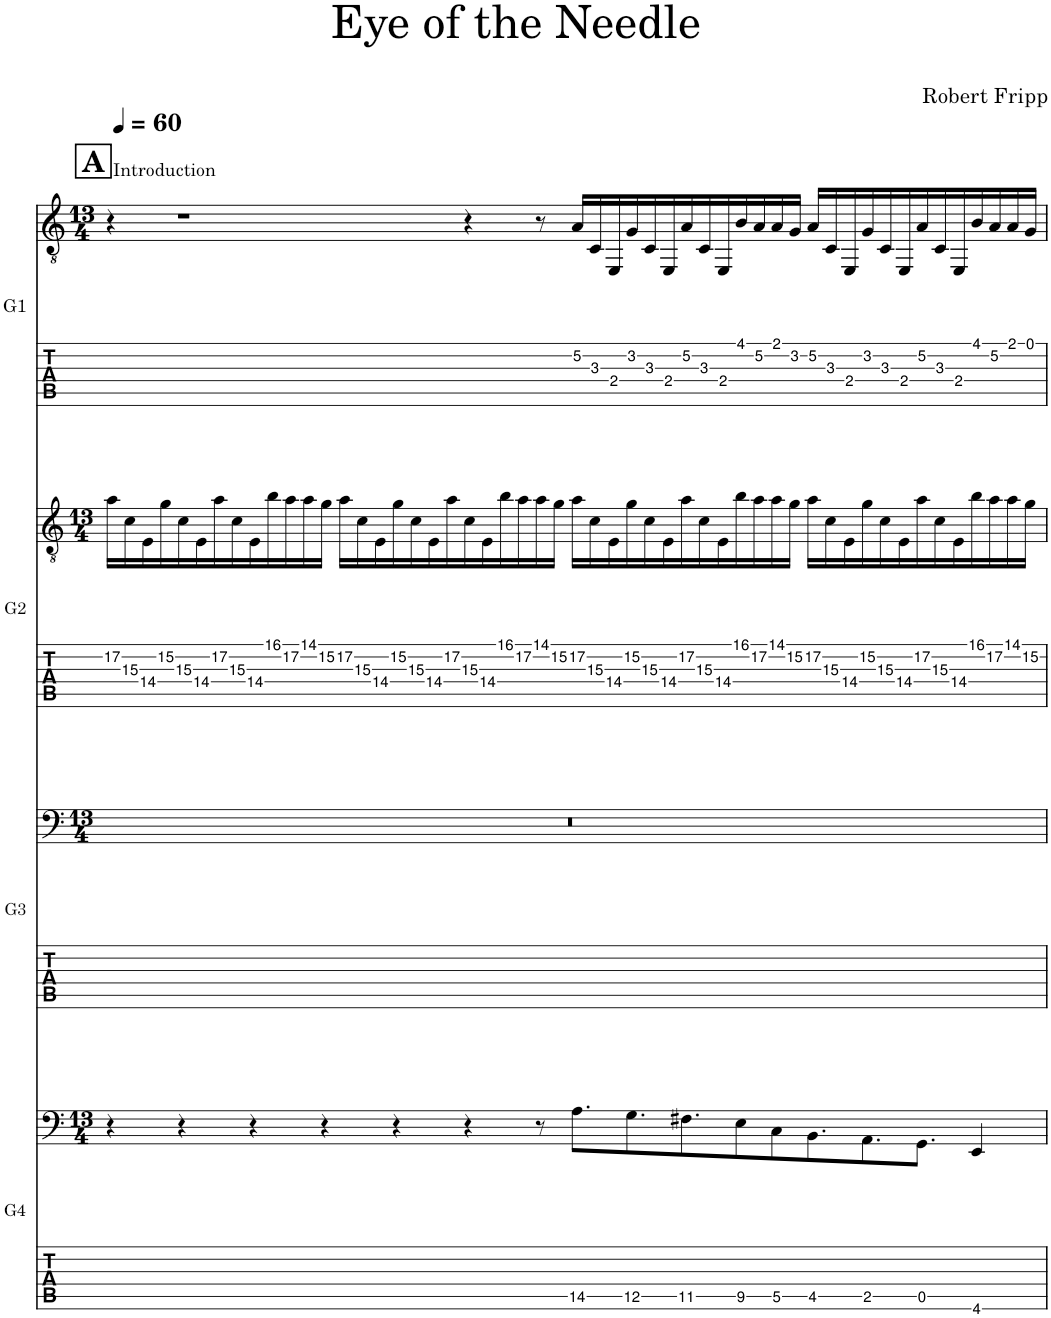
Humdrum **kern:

**kern	**kern	**kern	**kern	**kern	**kern	**kern	**kern
*part4	*part4	*part3	*part3	*part2	*part2	*part1	*part1
*staff8	*staff7	*staff6	*staff5	*staff4	*staff3	*staff2	*staff1
*I"G4	*	*I"G3	*	*I"G2	*	*I"G1	*
*I'G4	*	*I'G3	*	*I'G2	*	*I'G1.	*
*stria6	*stria5	*stria6	*stria5	*stria6	*stria5	*stria6	*stria5
*	*clefF4	*	*clefF4	*	*clefGv2	*	*clefGv2
*	*	*	*	*Trd-7c-12	*Trd-7c-12	*Trd-7c-12	*Trd-7c-12
*k[]	*k[]	*k[]	*k[]	*k[]	*k[]	*k[]	*k[]
*M13/4	*M13/4	*M13/4	*M13/4	*M13/4	*M13/4	*M13/4	*M13/4
*MM60	*MM60	*MM60	*MM60	*MM60	*MM60	*MM60	*MM60
!!LO:REH:place=s1:a:B:cj:fs=14:t=A
=1	=1	=1	=1	=1	=1	=1	=1
!	!	!	!	!	!	!	!LO:TX:a:t=Introduction
4r	4r	4%13r	4%13r	16aLL	16a\LL	4r	4r
.	.	.	.	16c	16c\	.	.
.	.	.	.	16E	16E\	.	.
.	.	.	.	16g	16g\	.	.
4r	4r	.	.	16c	16c\	1r	1r
.	.	.	.	16E	16E\	.	.
.	.	.	.	16a	16a\	.	.
.	.	.	.	16c	16c\	.	.
4r	4r	.	.	16E	16E\	.	.
.	.	.	.	16b	16b\	.	.
.	.	.	.	16a	16a\	.	.
.	.	.	.	16a	16a\	.	.
4r	4r	.	.	16g	16g\JJ	.	.
.	.	.	.	16a	16a\LL	.	.
.	.	.	.	16c	16c\	.	.
.	.	.	.	16E	16E\	.	.
4r	4r	.	.	16g	16g\	.	.
.	.	.	.	16c	16c\	.	.
.	.	.	.	16E	16E\	.	.
.	.	.	.	16a	16a\	.	.
4r	4r	.	.	16c	16c\	4r	4r
.	.	.	.	16E	16E\	.	.
.	.	.	.	16b	16b\	.	.
.	.	.	.	16a	16a\	.	.
8r	8r	.	.	16a	16a\	8r	8r
.	.	.	.	16g	16g\JJ	.	.
8.AL	8.A\L	.	.	16a	16a\LL	16ALL	16A/LL
.	.	.	.	16c	16c\	16C	16C/
.	.	.	.	16E	16E\	16EE	16EE/
8.G	8.G\	.	.	16g	16g\	16G	16G/
.	.	.	.	16c	16c\	16C	16C/
.	.	.	.	16E	16E\	16EE	16EE/
8.F#	8.F#X\	.	.	16a	16a\	16A	16A/
.	.	.	.	16c	16c\	16C	16C/
.	.	.	.	16E	16E\	16EE	16EE/
8E	8E\	.	.	16b	16b\	16B	16B/
.	.	.	.	16a	16a\	16A	16A/
8C	8C\	.	.	16a	16a\	16A	16A/
.	.	.	.	16g	16g\JJ	16G	16G/JJ
8.BB	8.BB\	.	.	16a	16a\LL	16A	16A/LL
.	.	.	.	16c	16c\	16C	16C/
.	.	.	.	16E	16E\	16EE	16EE/
8.AA	8.AA\	.	.	16g	16g\	16G	16G/
.	.	.	.	16c	16c\	16C	16C/
.	.	.	.	16E	16E\	16EE	16EE/
8.GGJ	8.GG\J	.	.	16a	16a\	16A	16A/
.	.	.	.	16c	16c\	16C	16C/
.	.	.	.	16E	16E\	16EE	16EE/
4EE	4EE/	.	.	16b	16b\	16B	16B/
.	.	.	.	16a	16a\	16A	16A/
.	.	.	.	16a	16a\	16A	16A/
.	.	.	.	16gJJ	16g\JJ	16GJJ	16G/JJ
=	=	=	=	=	=	=	=
*-	*-	*-	*-	*-	*-	*-	*-
